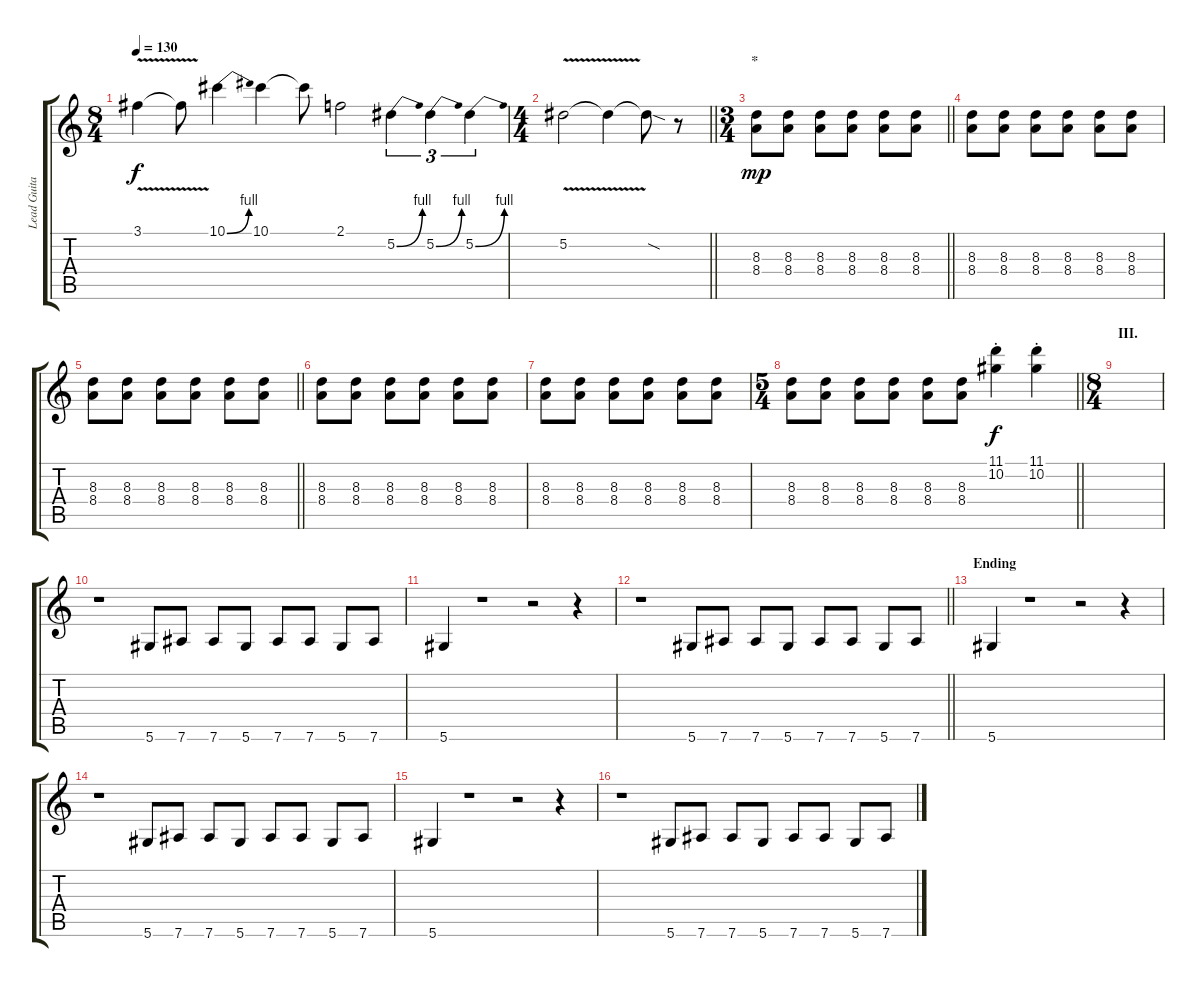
\track ("Lead Guitar (Marcus)" "Lead Guita") {instrument overdrivenguitar}
\staff {score tabs}
\tuning (Eb4 Bb3 Gb3 Db3 Ab2 Eb2) {hide}
\ts (8 4)
\tempo 130
\clef g2
\ks c
3.1{v}.4{dy f} 3.1{t}.8 10.1{be (bend 0 0 60 4)}.4 10.1.4 10.1{t}.8 2.1.2 5.2{be (bend 0 0 60 4)}.4{tu (3 2)} 5.2{be (bend 0 0 60 4)}.4{tu (3 2)} 5.2{be (bend 0 0 60 4)}.4{tu (3 2)} |
\ts (4 4)
\barLineRight lightlight
5.2{v}.2 5.2{t}.4 5.2{sod t}.8 r.8 |
\ts (3 4)
\section ("" "*")
\barLineRight lightlight
(8.3 8.4).8{dy mp} (8.3 8.4).8 (8.3 8.4).8 (8.3 8.4).8 (8.3 8.4).8 (8.3 8.4).8 |
(8.3 8.4).8 (8.3 8.4).8 (8.3 8.4).8 (8.3 8.4).8 (8.3 8.4).8 (8.3 8.4).8 |
\barLineRight lightlight
(8.3 8.4).8 (8.3 8.4).8 (8.3 8.4).8 (8.3 8.4).8 (8.3 8.4).8 (8.3 8.4).8 |
(8.3 8.4).8 (8.3 8.4).8 (8.3 8.4).8 (8.3 8.4).8 (8.3 8.4).8 (8.3 8.4).8 |
(8.3 8.4).8 (8.3 8.4).8 (8.3 8.4).8 (8.3 8.4).8 (8.3 8.4).8 (8.3 8.4).8 |
\ts (5 4)
\barLineRight lightlight
(8.3 8.4).8 (8.3 8.4).8 (8.3 8.4).8 (8.3 8.4).8 (8.3 8.4).8 (8.3 8.4).8 (11.1{st} 10.2{st}).4{dy f} (11.1{st} 10.2{st}).4 |
\ts (8 4)
\section ("" "III.")
|
r.1 5.6.8 7.6.8 7.6.8 5.6.8 7.6.8 7.6.8 5.6.8 7.6.8 |
5.6.4 r.1 r.2 r.4 |
\barLineRight lightlight
r.1 5.6.8 7.6.8 7.6.8 5.6.8 7.6.8 7.6.8 5.6.8 7.6.8 |
\section ("" "Ending")
5.6.4 r.1 r.2 r.4 |
r.1 5.6.8 7.6.8 7.6.8 5.6.8 7.6.8 7.6.8 5.6.8 7.6.8 |
5.6.4 r.1 r.2 r.4 |
r.1 5.6.8 7.6.8 7.6.8 5.6.8 7.6.8 7.6.8 5.6.8 7.6.8
